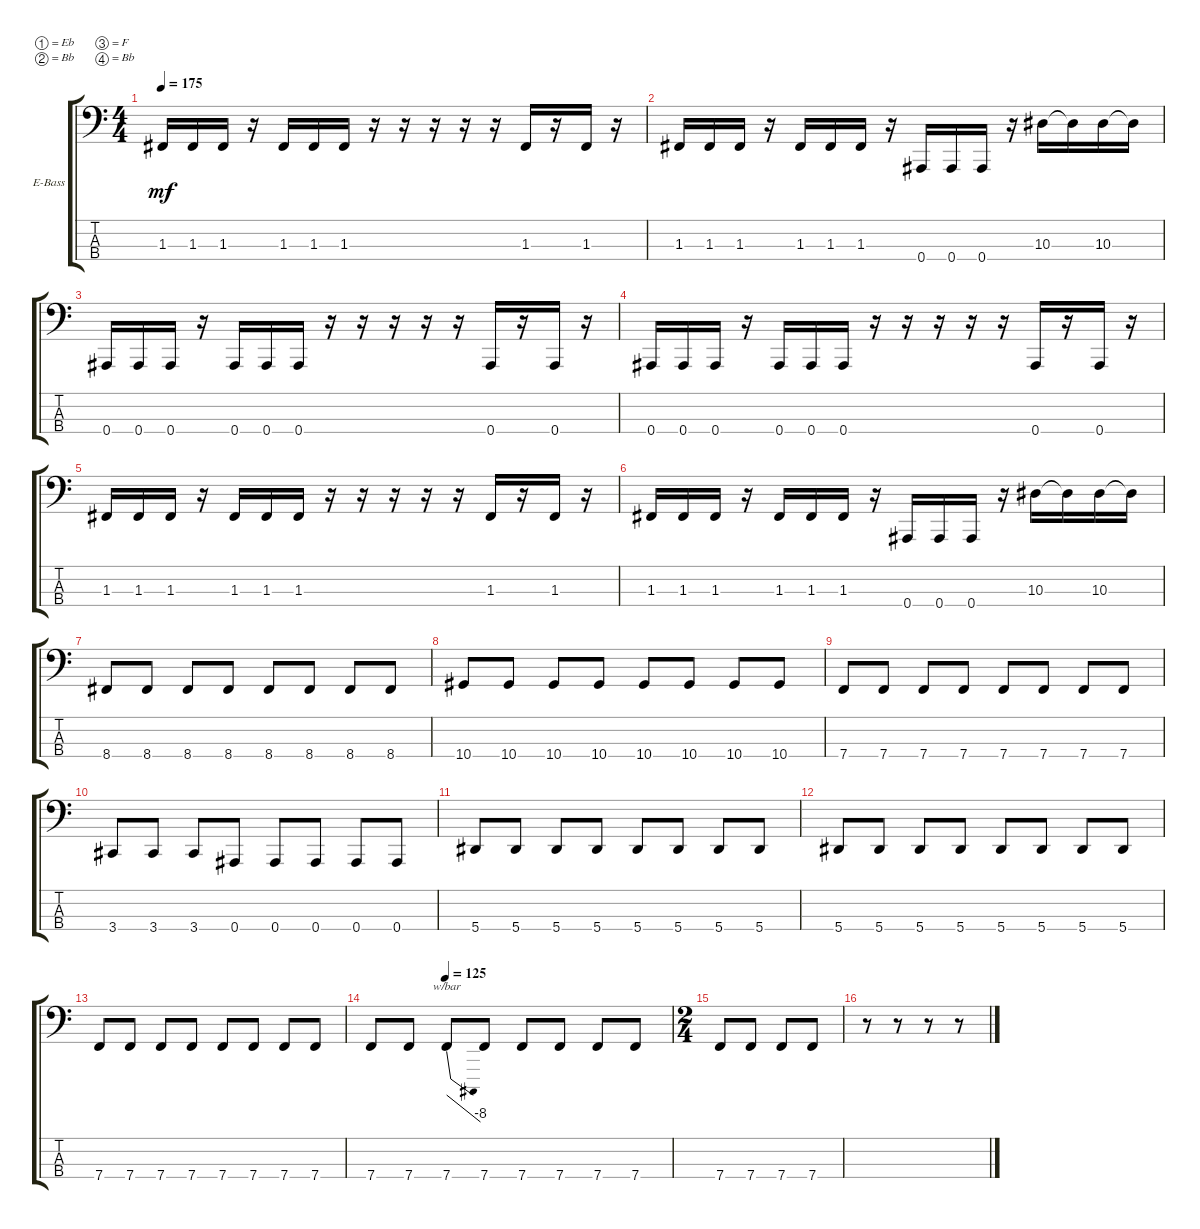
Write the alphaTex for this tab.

\bracketExtendMode groupsimilarinstruments
\firstSystemTrackNameOrientation horizontal
\otherSystemsTrackNameOrientation horizontal
\track ("Electric Bass" "E-Bass") {solo instrument electricbassfinger}
\staff {score tabs}
\tuning (Eb2 Bb1 F1 Bb0)
\ts (4 4)
\tempo 175
\clef f4
\ks c
1.3.16{dy mf} 1.3.16 1.3.16 r.16 1.3.16 1.3.16 1.3.16 r.16 r.16 r.16 r.16 r.16 1.3.16 r.16 1.3.16 r.16 |
1.3.16 1.3.16 1.3.16 r.16 1.3.16 1.3.16 1.3.16 r.16 0.4.16 0.4.16 0.4.16 r.16 10.3.16 10.3{t}.16 10.3.16 10.3{t}.16 |
0.4.16 0.4.16 0.4.16 r.16 0.4.16 0.4.16 0.4.16 r.16 r.16 r.16 r.16 r.16 0.4.16 r.16 0.4.16 r.16 |
0.4.16 0.4.16 0.4.16 r.16 0.4.16 0.4.16 0.4.16 r.16 r.16 r.16 r.16 r.16 0.4.16 r.16 0.4.16 r.16 |
1.3.16 1.3.16 1.3.16 r.16 1.3.16 1.3.16 1.3.16 r.16 r.16 r.16 r.16 r.16 1.3.16 r.16 1.3.16 r.16 |
1.3.16 1.3.16 1.3.16 r.16 1.3.16 1.3.16 1.3.16 r.16 0.4.16 0.4.16 0.4.16 r.16 10.3.16 10.3{t}.16 10.3.16 10.3{t}.16 |
8.4.8 8.4.8 8.4.8 8.4.8 8.4.8 8.4.8 8.4.8 8.4.8 |
10.4.8 10.4.8 10.4.8 10.4.8 10.4.8 10.4.8 10.4.8 10.4.8 |
7.4.8 7.4.8 7.4.8 7.4.8 7.4.8 7.4.8 7.4.8 7.4.8 |
3.4.8 3.4.8 3.4.8 0.4.8 0.4.8 0.4.8 0.4.8 0.4.8 |
5.4.8 5.4.8 5.4.8 5.4.8 5.4.8 5.4.8 5.4.8 5.4.8 |
5.4.8 5.4.8 5.4.8 5.4.8 5.4.8 5.4.8 5.4.8 5.4.8 |
7.4.8 7.4.8 7.4.8 7.4.8 7.4.8 7.4.8 7.4.8 7.4.8 |
\tempo (125 0.25)
7.4.8 7.4.8 7.4.8{tbe (dive default 0 0 60 -32)} 7.4.8 7.4.8 7.4.8 7.4.8 7.4.8 |
\ts (2 4)
7.4.8 7.4.8 7.4.8 7.4.8 |
r.8 r.8 r.8 r.8
